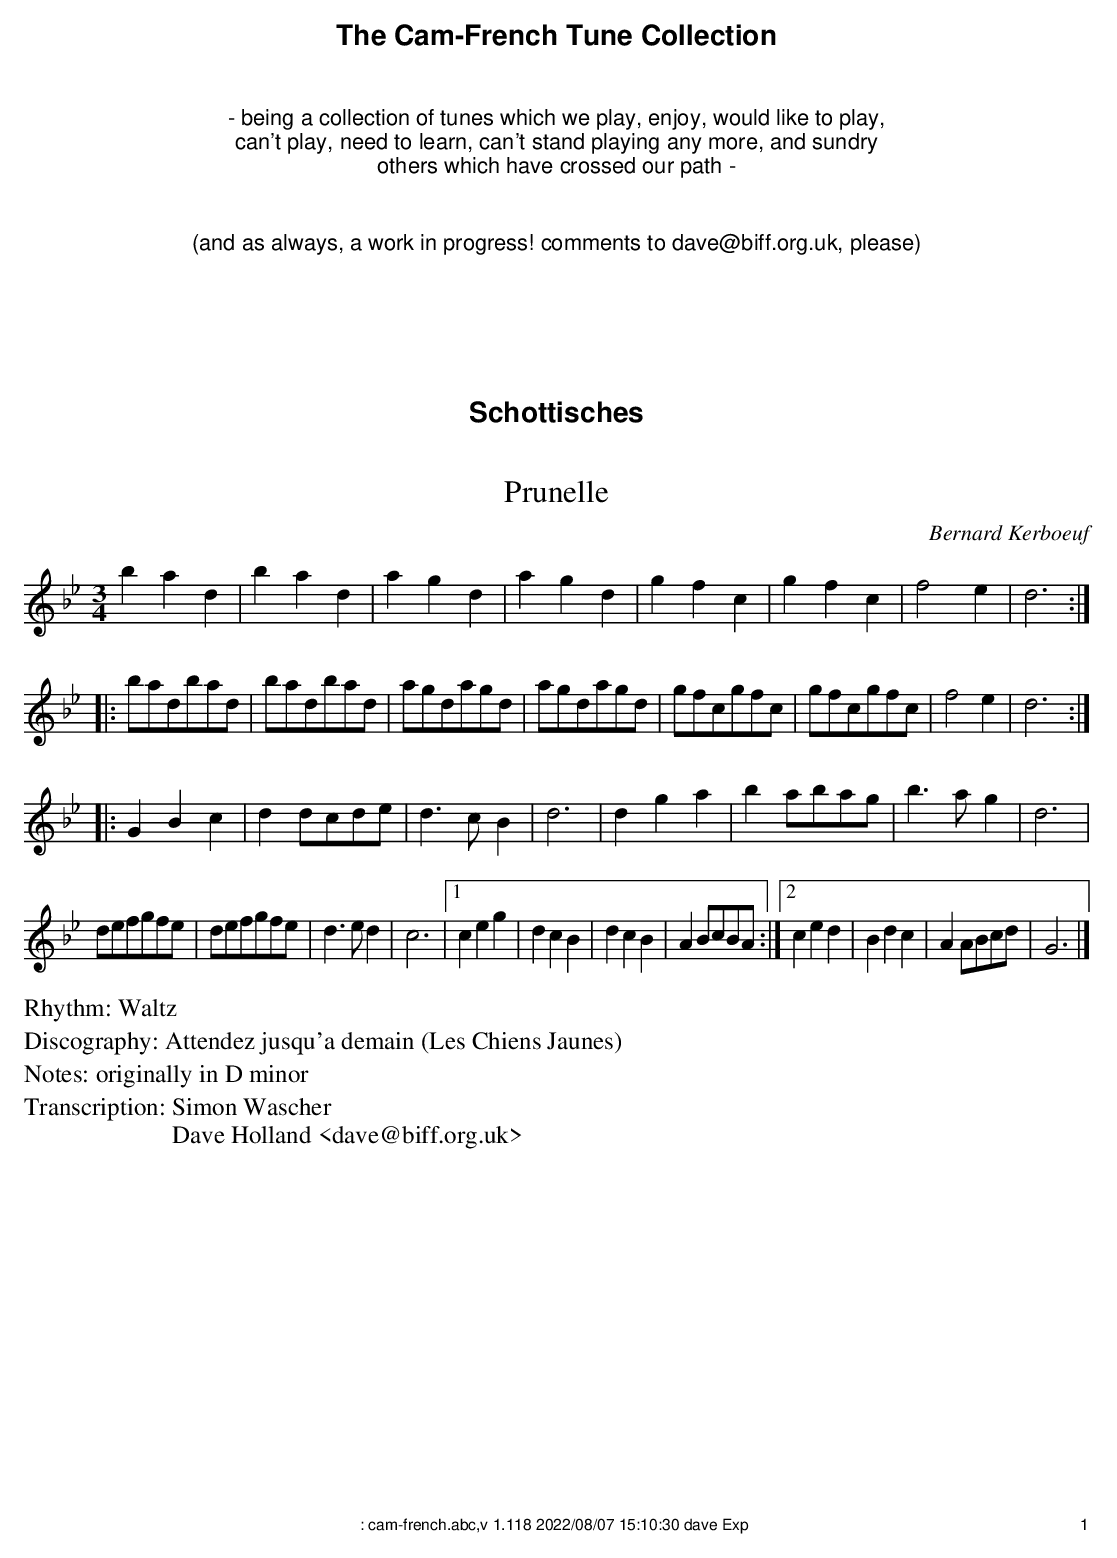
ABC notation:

X:1
T:Prunelle
C:Bernard Kerboeuf
M:3/4
L:1/4
K:Bb
bad|bad|agd|agd|\
gfc|gfc|f2e|d3:|
|:b/2a/2d/2b/2a/2d/2|b/2a/2d/2b/2a/2d/2|a/2g/2d/2a/2g/2d/2|a/2g/2d/2a/2g/2d/2|\
g/2f/2c/2g/2f/2c/2|g/2f/2c/2g/2f/2c/2|f2e|d3:|
|:GBc|dd/2c/2d/2e/2|d>cB|d3|\
dga|ba/2b/2a/2g/2|b>ag|d3|
d/2e/2f/2g/2f/2e/2|d/2e/2f/2g/2f/2e/2|d>ed|c3|1ceg|\
dcB|dcB|AB/2c/2B/2A/2:|2ced|Bdc|AA/2B/2c/2d/2|G3|]
